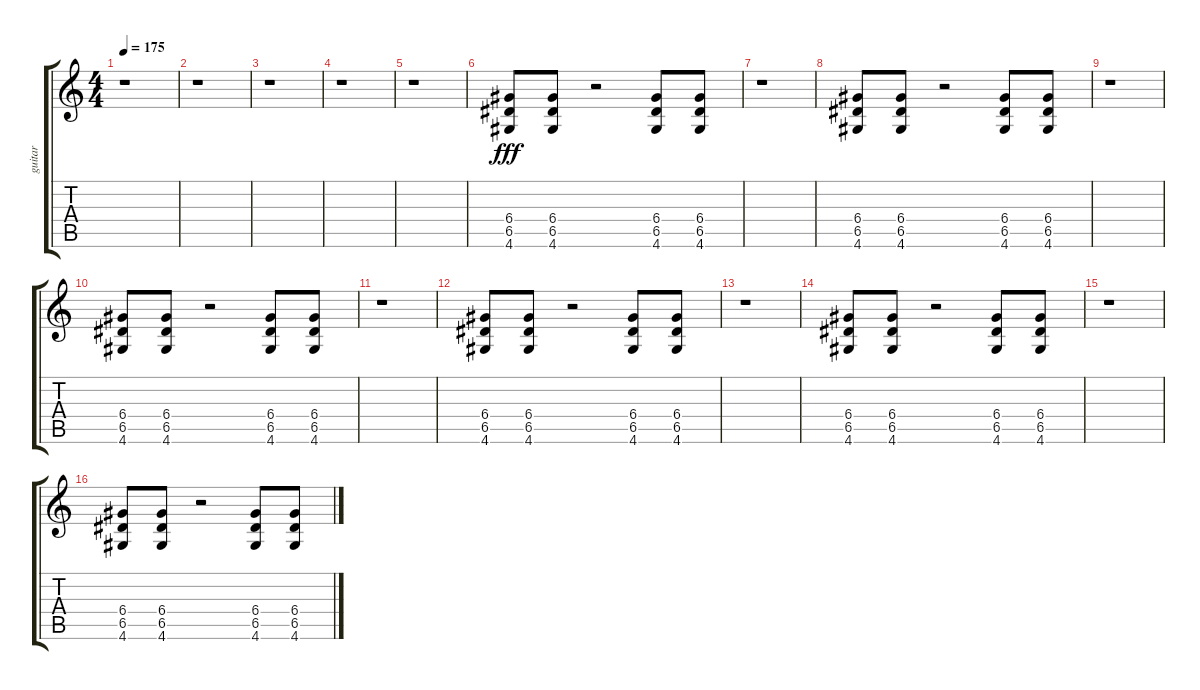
\track ("guitar" "guitar") {instrument distortionguitar}
\staff {score tabs}
\tuning (E4 B3 G3 D3 A2 E2) {hide}
\ts (4 4)
\tempo 175
\clef g2
\ks c
r.1{dy fff} |
r.1 |
r.1 |
r.1 |
r.1 |
(6.4 6.5 4.6).8 (6.4 6.5 4.6).8 r.2 (6.4 6.5 4.6).8 (6.4 6.5 4.6).8 |
r.1 |
(6.4 6.5 4.6).8 (6.4 6.5 4.6).8 r.2 (6.4 6.5 4.6).8 (6.4 6.5 4.6).8 |
r.1 |
(6.4 6.5 4.6).8 (6.4 6.5 4.6).8 r.2 (6.4 6.5 4.6).8 (6.4 6.5 4.6).8 |
r.1 |
(6.4 6.5 4.6).8 (6.4 6.5 4.6).8 r.2 (6.4 6.5 4.6).8 (6.4 6.5 4.6).8 |
r.1 |
(6.4 6.5 4.6).8 (6.4 6.5 4.6).8 r.2 (6.4 6.5 4.6).8 (6.4 6.5 4.6).8 |
r.1 |
(6.4 6.5 4.6).8 (6.4 6.5 4.6).8 r.2 (6.4 6.5 4.6).8 (6.4 6.5 4.6).8
